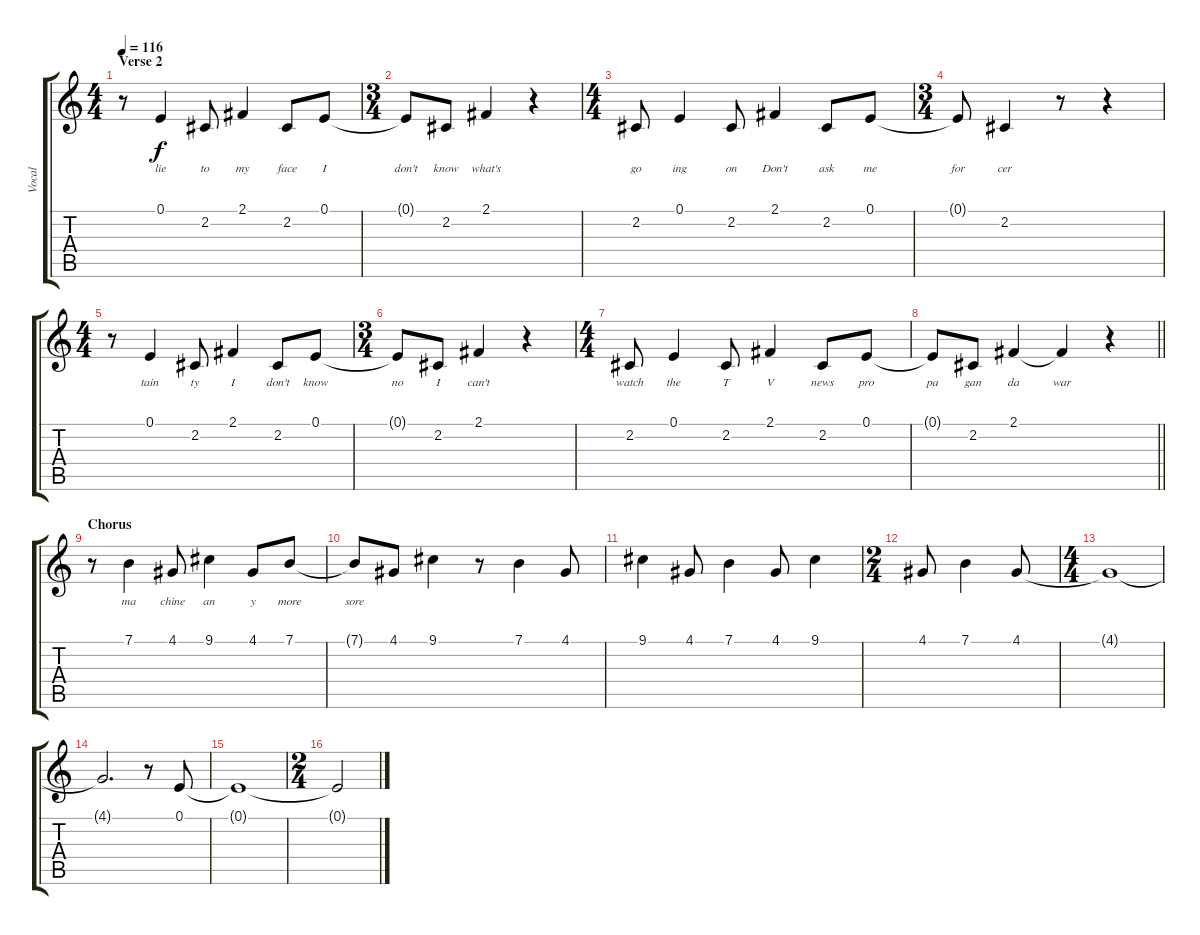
\track ("Vocal" "Vocal") {instrument acousticgrandpiano}
\staff {score tabs}
\tuning (E4 B3 G3 D3 A2 E2) {hide}
\ts (4 4)
\section ("" "Verse 2")
\tempo 116
\clef g2
\ks c
r.8{dy f} 0.1.4{lyrics (0 "lie") lyrics (1 "") lyrics (2 "") lyrics (3 "") lyrics (4 "")} 2.2.8{lyrics (0 "to") lyrics (1 "") lyrics (2 "") lyrics (3 "") lyrics (4 "")} 2.1.4{lyrics (0 "my") lyrics (1 "") lyrics (2 "") lyrics (3 "") lyrics (4 "")} 2.2.8{lyrics (0 "face") lyrics (1 "") lyrics (2 "") lyrics (3 "") lyrics (4 "")} 0.1.8{lyrics (0 "I") lyrics (1 "") lyrics (2 "") lyrics (3 "") lyrics (4 "")} |
\ts (3 4)
0.1{t}.8{lyrics (0 "don't") lyrics (1 "") lyrics (2 "") lyrics (3 "") lyrics (4 "")} 2.2.8{lyrics (0 "know") lyrics (1 "") lyrics (2 "") lyrics (3 "") lyrics (4 "")} 2.1.4{lyrics (0 "what's") lyrics (1 "") lyrics (2 "") lyrics (3 "") lyrics (4 "")} r.4 |
\ts (4 4)
2.2.8{lyrics (0 "go") lyrics (1 "") lyrics (2 "") lyrics (3 "") lyrics (4 "")} 0.1.4{lyrics (0 "ing") lyrics (1 "") lyrics (2 "") lyrics (3 "") lyrics (4 "")} 2.2.8{lyrics (0 "on") lyrics (1 "") lyrics (2 "") lyrics (3 "") lyrics (4 "")} 2.1.4{lyrics (0 "Don't") lyrics (1 "") lyrics (2 "") lyrics (3 "") lyrics (4 "")} 2.2.8{lyrics (0 "ask") lyrics (1 "") lyrics (2 "") lyrics (3 "") lyrics (4 "")} 0.1.8{lyrics (0 "me") lyrics (1 "") lyrics (2 "") lyrics (3 "") lyrics (4 "")} |
\ts (3 4)
0.1{t}.8{lyrics (0 "for") lyrics (1 "") lyrics (2 "") lyrics (3 "") lyrics (4 "")} 2.2.4{lyrics (0 "cer") lyrics (1 "") lyrics (2 "") lyrics (3 "") lyrics (4 "")} r.8 r.4 |
\ts (4 4)
r.8 0.1.4{lyrics (0 "tain") lyrics (1 "") lyrics (2 "") lyrics (3 "") lyrics (4 "")} 2.2.8{lyrics (0 "ty") lyrics (1 "") lyrics (2 "") lyrics (3 "") lyrics (4 "")} 2.1.4{lyrics (0 "I") lyrics (1 "") lyrics (2 "") lyrics (3 "") lyrics (4 "")} 2.2.8{lyrics (0 "don't") lyrics (1 "") lyrics (2 "") lyrics (3 "") lyrics (4 "")} 0.1.8{lyrics (0 "know") lyrics (1 "") lyrics (2 "") lyrics (3 "") lyrics (4 "")} |
\ts (3 4)
0.1{t}.8{lyrics (0 "no") lyrics (1 "") lyrics (2 "") lyrics (3 "") lyrics (4 "")} 2.2.8{lyrics (0 "I") lyrics (1 "") lyrics (2 "") lyrics (3 "") lyrics (4 "")} 2.1.4{lyrics (0 "can't") lyrics (1 "") lyrics (2 "") lyrics (3 "") lyrics (4 "")} r.4 |
\ts (4 4)
2.2.8{lyrics (0 "watch") lyrics (1 "") lyrics (2 "") lyrics (3 "") lyrics (4 "")} 0.1.4{lyrics (0 "the") lyrics (1 "") lyrics (2 "") lyrics (3 "") lyrics (4 "")} 2.2.8{lyrics (0 "T") lyrics (1 "") lyrics (2 "") lyrics (3 "") lyrics (4 "")} 2.1.4{lyrics (0 "V") lyrics (1 "") lyrics (2 "") lyrics (3 "") lyrics (4 "")} 2.2.8{lyrics (0 "news") lyrics (1 "") lyrics (2 "") lyrics (3 "") lyrics (4 "")} 0.1.8{lyrics (0 "pro") lyrics (1 "") lyrics (2 "") lyrics (3 "") lyrics (4 "")} |
\barLineRight lightlight
0.1{t}.8{lyrics (0 "pa") lyrics (1 "") lyrics (2 "") lyrics (3 "") lyrics (4 "")} 2.2.8{lyrics (0 "gan") lyrics (1 "") lyrics (2 "") lyrics (3 "") lyrics (4 "")} 2.1.4{lyrics (0 "da") lyrics (1 "") lyrics (2 "") lyrics (3 "") lyrics (4 "")} 2.1{t}.4{lyrics (0 "war") lyrics (1 "") lyrics (2 "") lyrics (3 "") lyrics (4 "")} r.4 |
\section ("" "Chorus")
r.8 7.1.4{lyrics (0 "ma") lyrics (1 "") lyrics (2 "") lyrics (3 "") lyrics (4 "")} 4.1.8{lyrics (0 "chine") lyrics (1 "") lyrics (2 "") lyrics (3 "") lyrics (4 "")} 9.1.4{lyrics (0 "an") lyrics (1 "") lyrics (2 "") lyrics (3 "") lyrics (4 "")} 4.1.8{lyrics (0 "y") lyrics (1 "") lyrics (2 "") lyrics (3 "") lyrics (4 "")} 7.1.8{lyrics (0 "more") lyrics (1 "") lyrics (2 "") lyrics (3 "") lyrics (4 "")} |
7.1{t}.8{lyrics (0 "sore") lyrics (1 "") lyrics (2 "") lyrics (3 "") lyrics (4 "")} 4.1.8 9.1.4 r.8 7.1.4 4.1.8 |
9.1.4 4.1.8 7.1.4 4.1.8 9.1.4 |
\ts (2 4)
4.1.8 7.1.4 4.1.8 |
\ts (4 4)
4.1{t}.1 |
4.1{t}.2{d} r.8 0.1.8 |
0.1{t}.1 |
\ts (2 4)
0.1{t}.2
